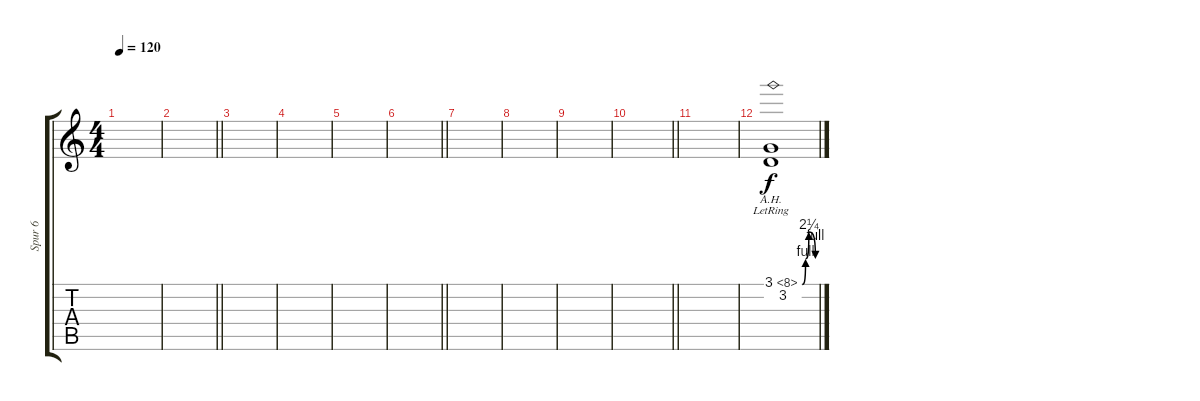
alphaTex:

\track ("Spur 6" "Spur 6") {instrument reversecymbal}
\staff {score tabs}
\tuning (E4 B3 G3 D3 A2 E2) {hide}
\ts (4 4)
\tempo 120
\clef g2
\ks c
|
\barLineRight lightlight
|
|
|
|
\barLineRight lightlight
|
|
|
|
\barLineRight lightlight
|
|
(3.1{be (custom 0 0 15 4 30 9 60 4) ah 5 lr} 3.2).1
